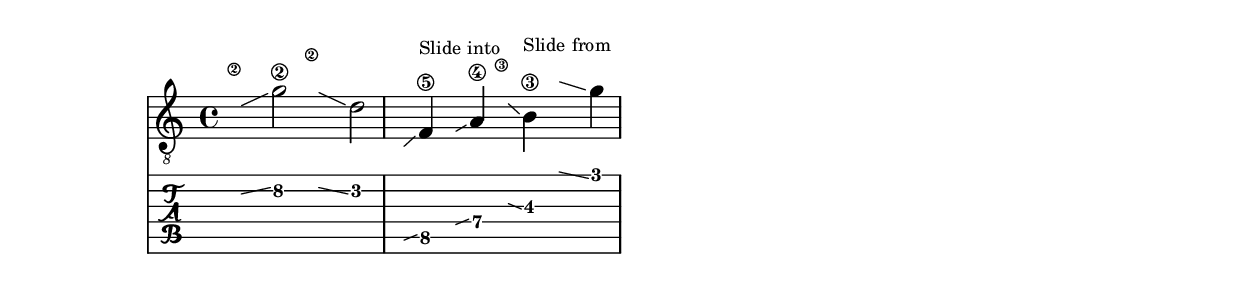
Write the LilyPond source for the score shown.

% DO NOT EDIT this file manually; it is automatically
% generated from Documentation/snippets/new
% Make any changes in Documentation/snippets/new/
% and then run scripts/auxiliar/makelsr.py
%
% This file is in the public domain.
%% Note: this file works from version 2.13.36
\version "2.13.36"

\header {
%% Translation of GIT committish: 59caa3adce63114ca7972d18f95d4aadc528ec3d


  texidoces = "
A diferencia de los glissandos, los @q{slides} o ligaduras pueden
partir de un punto impreciso del mástil hasta un traste específico.
Una buena forma de hacerlo es añadir una nota de mordente antes de la
nota real, como se muestra en el ejemplo siguiente.

"

  doctitlees = "Ligaduras de guitarra"

  lsrtags = "fretted-strings"

  texidoc = "
Unlike glissandos, slides may go from an imprecise point of the
fretboard to a specific fret. A good way to do that is to add a grace
hidden note before the note which is actually played, as demonstrated
in the following example.
"
  doctitle = "Guitar slides"
} % begin verbatim


%% Hide fret number: useful to draw slide into/from a casual point of
%% the fretboard.
hideFretNumber = {
  \once \override TabNoteHead #'transparent = ##t
  \once \override NoteHead #'transparent = ##t
  \once \override Stem #'transparent = ##t
  \once \override NoteHead #'no-ledgers = ##t
  \once \override Glissando #'(bound-details left padding) = #0.3
}

music= \relative c' {
  \grace { \hideFretNumber d8\2 \glissando s2 } g2\2
  \grace { \hideFretNumber g8\2 \glissando s2 } d2 |

  \grace { \hideFretNumber c,8 \glissando s } f4\5^\markup \tiny { Slide into }
  \grace { \hideFretNumber f8 \glissando s } a4\4
  \grace { \hideFretNumber e'8\3 \glissando s } b4\3^\markup \tiny { Slide from }
  \grace { \hideFretNumber b'8 \glissando s2 } g4 |
}

\score {
  <<
    \new Staff {
      \clef "G_8"
      \music
    }
    \new TabStaff {
      \music
    }
  >>
}
